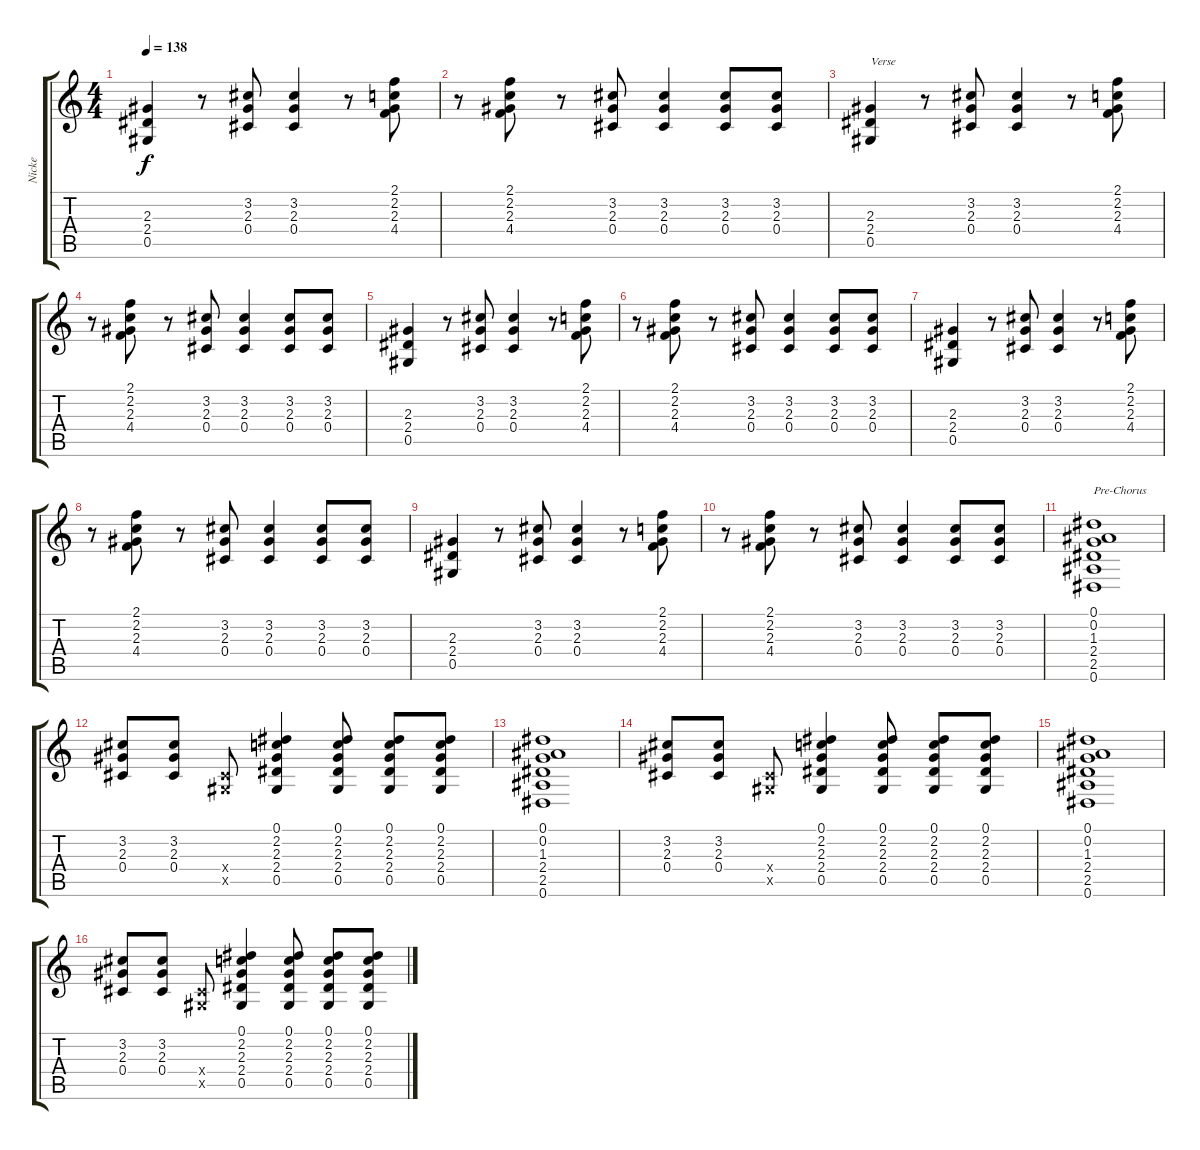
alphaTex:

\track ("Nicke" "Nicke") {instrument electricguitarclean}
\staff {score tabs}
\tuning (Eb4 Bb3 Gb3 Db3 Ab2 Eb2) {hide}
\ts (4 4)
\tempo 138
\clef g2
\ks c
(2.3 2.4 0.5).4{dy f} r.8 (3.2 2.3 0.4).8 (3.2 2.3 0.4).4 r.8 (2.1 2.2 2.3 4.4).8 |
r.8 (2.1 2.2 2.3 4.4).8 r.8 (3.2 2.3 0.4).8 (3.2 2.3 0.4).4 (3.2 2.3 0.4).8 (3.2 2.3 0.4).8 |
(2.3 2.4 0.5).4{txt "Verse"} r.8 (3.2 2.3 0.4).8 (3.2 2.3 0.4).4 r.8 (2.1 2.2 2.3 4.4).8 |
r.8 (2.1 2.2 2.3 4.4).8 r.8 (3.2 2.3 0.4).8 (3.2 2.3 0.4).4 (3.2 2.3 0.4).8 (3.2 2.3 0.4).8 |
(2.3 2.4 0.5).4 r.8 (3.2 2.3 0.4).8 (3.2 2.3 0.4).4 r.8 (2.1 2.2 2.3 4.4).8 |
r.8 (2.1 2.2 2.3 4.4).8 r.8 (3.2 2.3 0.4).8 (3.2 2.3 0.4).4 (3.2 2.3 0.4).8 (3.2 2.3 0.4).8 |
(2.3 2.4 0.5).4 r.8 (3.2 2.3 0.4).8 (3.2 2.3 0.4).4 r.8 (2.1 2.2 2.3 4.4).8 |
r.8 (2.1 2.2 2.3 4.4).8 r.8 (3.2 2.3 0.4).8 (3.2 2.3 0.4).4 (3.2 2.3 0.4).8 (3.2 2.3 0.4).8 |
(2.3 2.4 0.5).4 r.8 (3.2 2.3 0.4).8 (3.2 2.3 0.4).4 r.8 (2.1 2.2 2.3 4.4).8 |
r.8 (2.1 2.2 2.3 4.4).8 r.8 (3.2 2.3 0.4).8 (3.2 2.3 0.4).4 (3.2 2.3 0.4).8 (3.2 2.3 0.4).8 |
(0.1 0.2 1.3 2.4 2.5 0.6).1{txt "Pre-Chorus"} |
(3.2 2.3 0.4).8 (3.2 2.3 0.4).8 (0.4{x} 0.5{x}).8 (0.1 2.2 2.3 2.4 0.5).4 (0.1 2.2 2.3 2.4 0.5).8 (0.1 2.2 2.3 2.4 0.5).8 (0.1 2.2 2.3 2.4 0.5).8 |
(0.1 0.2 1.3 2.4 2.5 0.6).1 |
(3.2 2.3 0.4).8 (3.2 2.3 0.4).8 (0.4{x} 0.5{x}).8 (0.1 2.2 2.3 2.4 0.5).4 (0.1 2.2 2.3 2.4 0.5).8 (0.1 2.2 2.3 2.4 0.5).8 (0.1 2.2 2.3 2.4 0.5).8 |
(0.1 0.2 1.3 2.4 2.5 0.6).1 |
(3.2 2.3 0.4).8 (3.2 2.3 0.4).8 (0.4{x} 0.5{x}).8 (0.1 2.2 2.3 2.4 0.5).4 (0.1 2.2 2.3 2.4 0.5).8 (0.1 2.2 2.3 2.4 0.5).8 (0.1 2.2 2.3 2.4 0.5).8
